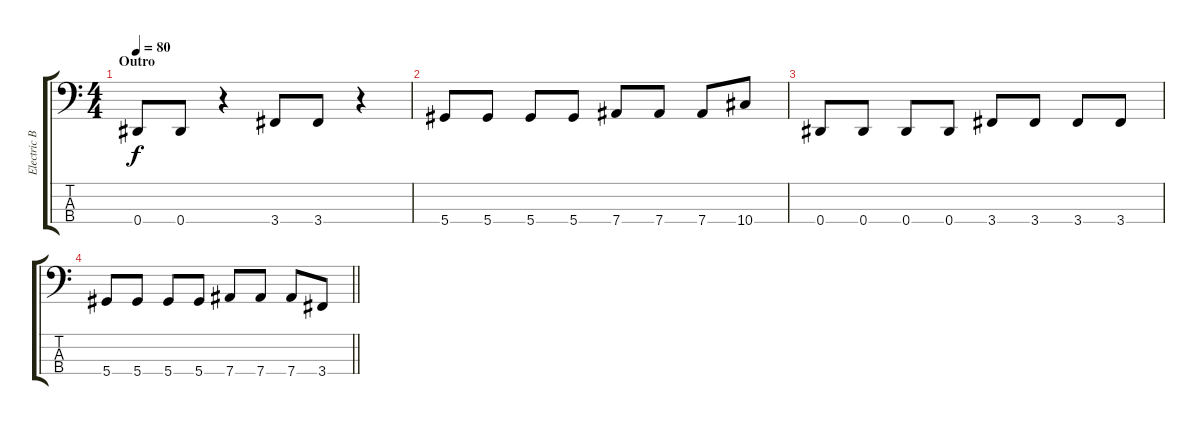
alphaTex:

\track ("Electric Bass" "Electric B") {instrument electricbassfinger}
\staff {score tabs}
\tuning (Gb2 Db2 Ab1 Eb1) {hide}
\ts (4 4)
\section ("" "Outro")
\tempo 80
\clef f4
\ks c
0.4.8{dy f} 0.4.8 r.4 3.4.8 3.4.8 r.4 |
5.4.8 5.4.8 5.4.8 5.4.8 7.4.8 7.4.8 7.4.8 10.4.8 |
0.4.8 0.4.8 0.4.8 0.4.8 3.4.8 3.4.8 3.4.8 3.4.8 |
\barLineRight lightlight
5.4.8 5.4.8 5.4.8 5.4.8 7.4.8 7.4.8 7.4.8 3.4.8
